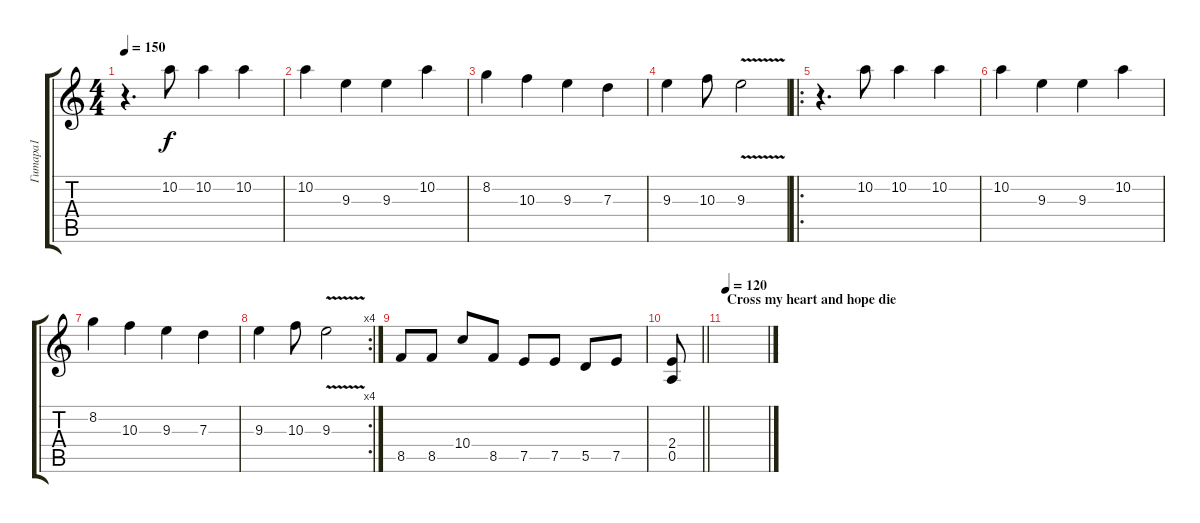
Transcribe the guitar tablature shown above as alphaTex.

\track ("Гитара1" "Гитара1") {instrument distortionguitar}
\staff {score tabs}
\tuning (E4 B3 G3 D3 A2 E2) {hide}
\ts (4 4)
\tempo 150
\clef g2
\ks c
r.4{d dy f} 10.2.8 10.2.4 10.2.4 |
10.2.4 9.3.4 9.3.4 10.2.4 |
8.2.4 10.3.4 9.3.4 7.3.4 |
9.3.4 10.3.8 9.3{v}.2 |
\ro
r.4{d} 10.2.8 10.2.4 10.2.4 |
10.2.4 9.3.4 9.3.4 10.2.4 |
8.2.4 10.3.4 9.3.4 7.3.4 |
\rc 4
9.3.4 10.3.8 9.3{v}.2 |
8.5.8 8.5.8 10.4.8 8.5.8 7.5.8 7.5.8 5.5.8 7.5.8 |
\barLineRight lightlight
(2.4 0.5).8 |
\section ("" "Cross my heart and hope die")
\tempo 120
